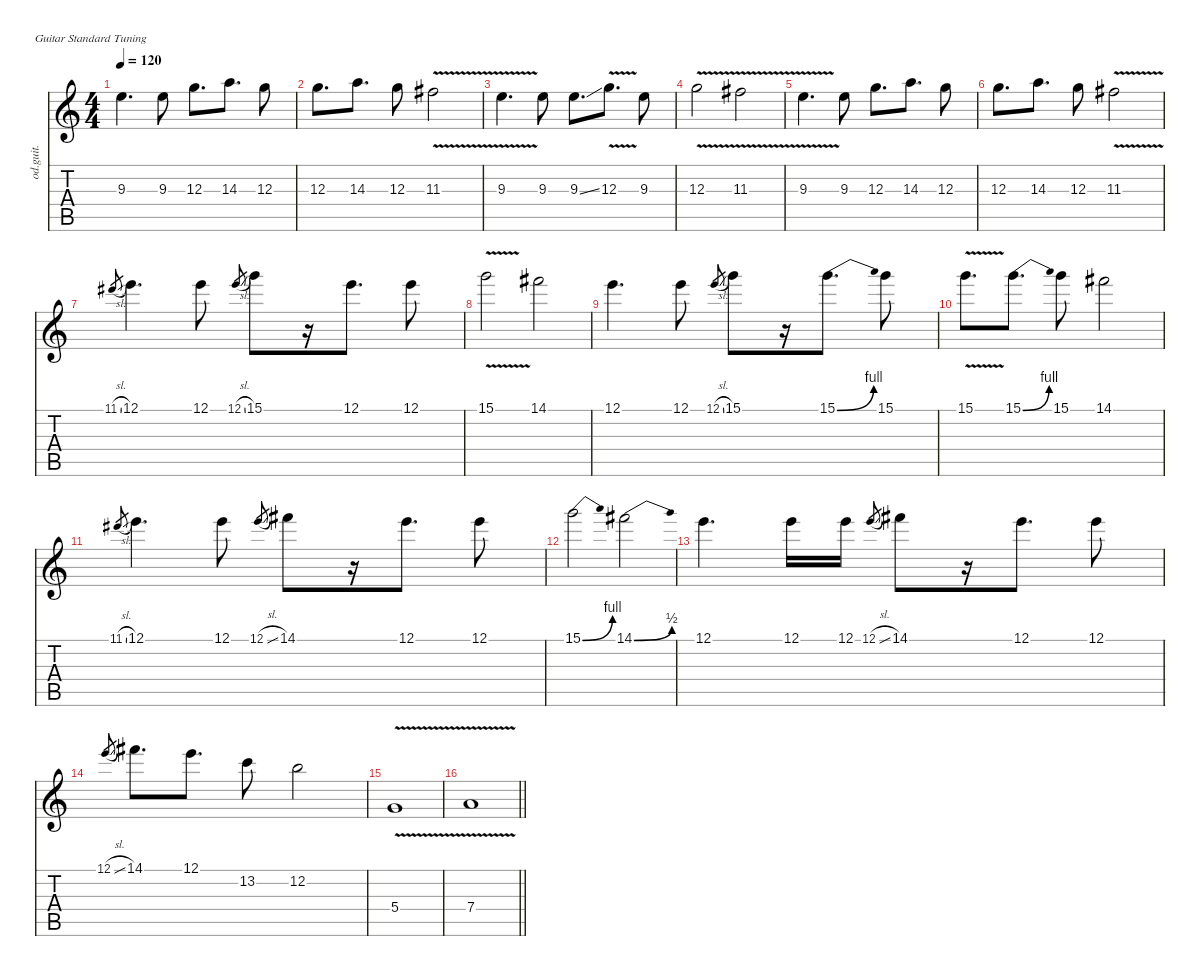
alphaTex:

\defaultSystemsLayout 4
\hideDynamics
\bracketExtendMode nobrackets
\otherSystemsTrackNameOrientation horizontal
\track ("Lead Guitar" "od.guit.") {instrument overdrivenguitar}
\staff {score tabs}
\tuning (E4 B3 G3 D3 A2 E2)
\ts (4 4)
\tempo 120
\clef g2
\ks c
9.3.4{d dy f} 9.3.8 12.3.8{d} 14.3.8{d} 12.3.8 |
12.3.8{d} 14.3.8{d} 12.3.8 11.3{v acc #}.2 |
9.3{v}.4{d} 9.3.8 9.3{ss}.8{d} 12.3{v}.8{d} 9.3.8 |
12.3{v}.2 11.3{v acc #}.2 |
9.3{v}.4{d} 9.3.8 12.3.8{d} 14.3.8{d} 12.3.8 |
12.3.8{d} 14.3.8{d} 12.3.8 11.3{v acc #}.2 |
11.1{sl acc #}.8{gr dy mp} 12.1.4{d dy f} 12.1.8 12.1{sl}.8{gr dy mp} 15.1.8{dy f} r.16 12.1.8{d} 12.1.8 |
15.1{v}.2 14.1{acc #}.2 |
12.1.4{d} 12.1.8 12.1{sl}.8{gr dy mp} 15.1.8{dy f} r.16 15.1{be (bend 0 0 15 4)}.8{d} 15.1.8 |
15.1{v}.8{d} 15.1{be (bend 0 0 15 4)}.8{d} 15.1.8 14.1{acc #}.2 |
11.1{sl acc #}.8{gr dy mp} 12.1.4{d dy f} 12.1.8 12.1{sl}.8{gr dy mp} 14.1{acc #}.8{dy f} r.16 12.1.8{d} 12.1.8 |
15.1{be (bend 0 0 15 4)}.2 14.1{be (bend 0 0 15 2) acc #}.2 |
12.1.4{d} 12.1.16 12.1.16 12.1{sl}.8{gr dy mp} 14.1{acc #}.8{dy f} r.16 12.1.8{d} 12.1.8 |
12.1{sl}.8{gr dy mp} 14.1{acc #}.8{d dy f} 12.1.8{d} 13.2.8 12.2.2 |
5.4{v}.1{dy mf} |
\barLineRight lightlight
7.4{v}.1
